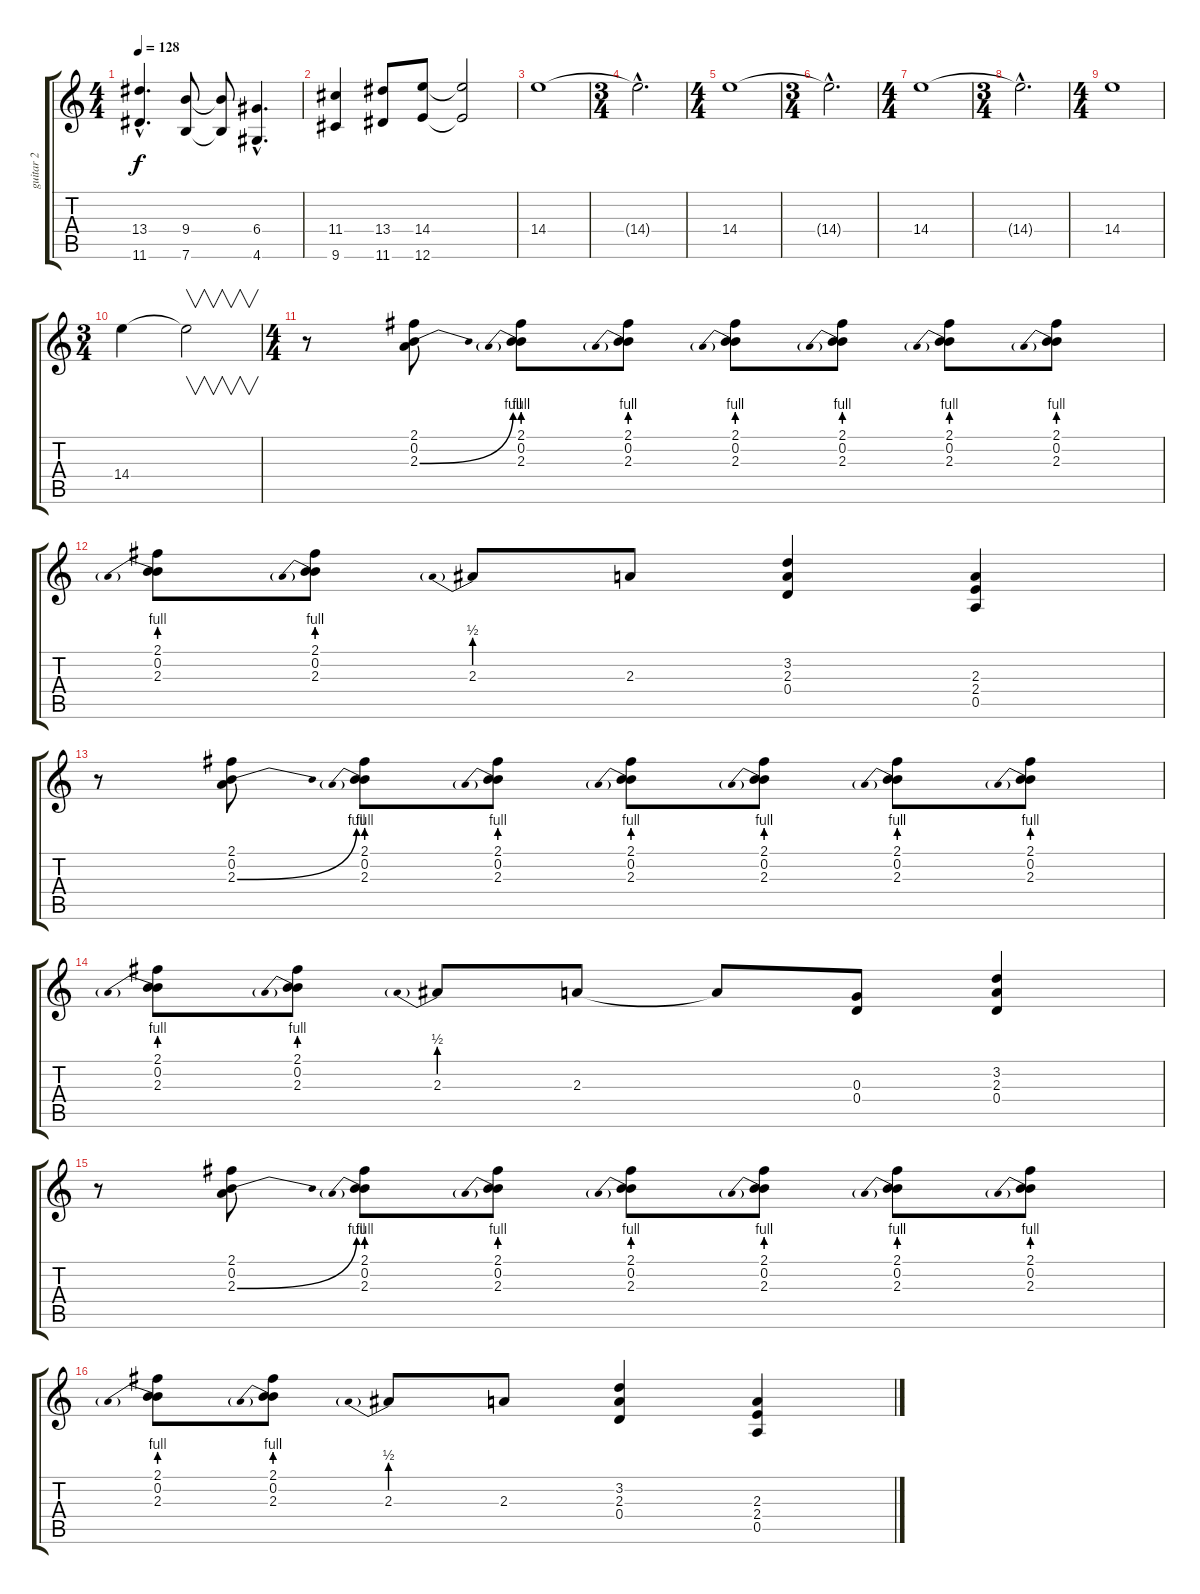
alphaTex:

\track ("guitar 2" "guitar 2") {instrument overdrivenguitar}
\staff {score tabs}
\tuning (E4 B3 G3 D3 A2 E2) {hide}
\ts (4 4)
\tempo 128
\clef g2
\ks c
(13.4{hac} 11.6{hac}).4{d dy f} (9.4 7.6).8 (9.4{t} 7.6{t}).8 (6.4{hac} 4.6{hac}).4{d} |
(11.4 9.6).4 (13.4 11.6).8 (14.4 12.6).8 (14.4{t} 12.6{t}).2 |
14.4.1 |
\ts (3 4)
14.4{hac t}.2{d} |
\ts (4 4)
14.4.1 |
\ts (3 4)
14.4{hac t}.2{d} |
\ts (4 4)
14.4.1 |
\ts (3 4)
14.4{hac t}.2{d} |
\ts (4 4)
14.4.1 |
\ts (3 4)
14.4.4 14.4{t}.2{v} |
\ts (4 4)
r.8 (2.1 0.2 2.3{be (bend 0 0 60 4)}).8 (2.1 0.2 2.3{be (prebend 0 4 60 4)}).8 (2.1 0.2 2.3{be (prebend 0 4 60 4)}).8 (2.1 0.2 2.3{be (prebend 0 4 60 4)}).8 (2.1 0.2 2.3{be (prebend 0 4 60 4)}).8 (2.1 0.2 2.3{be (prebend 0 4 60 4)}).8 (2.1 0.2 2.3{be (prebend 0 4 60 4)}).8 |
(2.1 0.2 2.3{be (prebend 0 4 60 4)}).8 (2.1 0.2 2.3{be (prebend 0 4 60 4)}).8 2.3{be (prebend 0 2 60 2)}.8 2.3.8 (3.2 2.3 0.4).4 (2.3 2.4 0.5).4 |
r.8 (2.1 0.2 2.3{be (bend 0 0 60 4)}).8 (2.1 0.2 2.3{be (prebend 0 4 60 4)}).8 (2.1 0.2 2.3{be (prebend 0 4 60 4)}).8 (2.1 0.2 2.3{be (prebend 0 4 60 4)}).8 (2.1 0.2 2.3{be (prebend 0 4 60 4)}).8 (2.1 0.2 2.3{be (prebend 0 4 60 4)}).8 (2.1 0.2 2.3{be (prebend 0 4 60 4)}).8 |
(2.1 0.2 2.3{be (prebend 0 4 60 4)}).8 (2.1 0.2 2.3{be (prebend 0 4 60 4)}).8 2.3{be (prebend 0 2 60 2)}.8 2.3.8 2.3{t}.8 (0.3 0.4).8 (3.2 2.3 0.4).4 |
r.8 (2.1 0.2 2.3{be (bend 0 0 60 4)}).8 (2.1 0.2 2.3{be (prebend 0 4 60 4)}).8 (2.1 0.2 2.3{be (prebend 0 4 60 4)}).8 (2.1 0.2 2.3{be (prebend 0 4 60 4)}).8 (2.1 0.2 2.3{be (prebend 0 4 60 4)}).8 (2.1 0.2 2.3{be (prebend 0 4 60 4)}).8 (2.1 0.2 2.3{be (prebend 0 4 60 4)}).8 |
(2.1 0.2 2.3{be (prebend 0 4 60 4)}).8 (2.1 0.2 2.3{be (prebend 0 4 60 4)}).8 2.3{be (prebend 0 2 60 2)}.8 2.3.8 (3.2 2.3 0.4).4 (2.3 2.4 0.5).4
